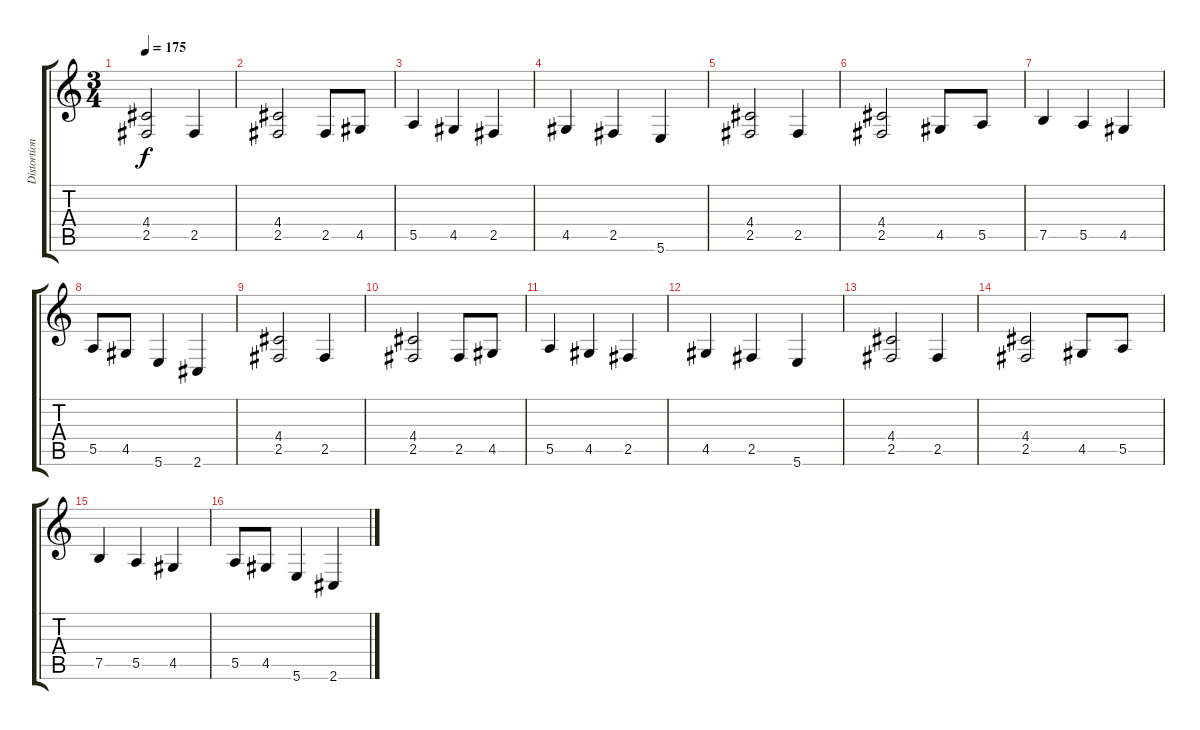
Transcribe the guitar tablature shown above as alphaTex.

\track ("Distortion I / Rob" "Distortion") {instrument distortionguitar}
\staff {score tabs}
\tuning (B3 Gb3 D3 A2 E2 B1) {hide}
\ts (3 4)
\tempo 175
\clef g2
\ks c
(4.4 2.5).2{dy f} 2.5.4 |
(4.4 2.5).2 2.5.8 4.5.8 |
5.5.4 4.5.4 2.5.4 |
4.5.4 2.5.4 5.6.4 |
(4.4 2.5).2 2.5.4 |
(4.4 2.5).2 4.5.8 5.5.8 |
7.5.4 5.5.4 4.5.4 |
5.5.8 4.5.8 5.6.4 2.6.4 |
(4.4 2.5).2 2.5.4 |
(4.4 2.5).2 2.5.8 4.5.8 |
5.5.4 4.5.4 2.5.4 |
4.5.4 2.5.4 5.6.4 |
(4.4 2.5).2 2.5.4 |
(4.4 2.5).2 4.5.8 5.5.8 |
7.5.4 5.5.4 4.5.4 |
5.5.8 4.5.8 5.6.4 2.6.4
